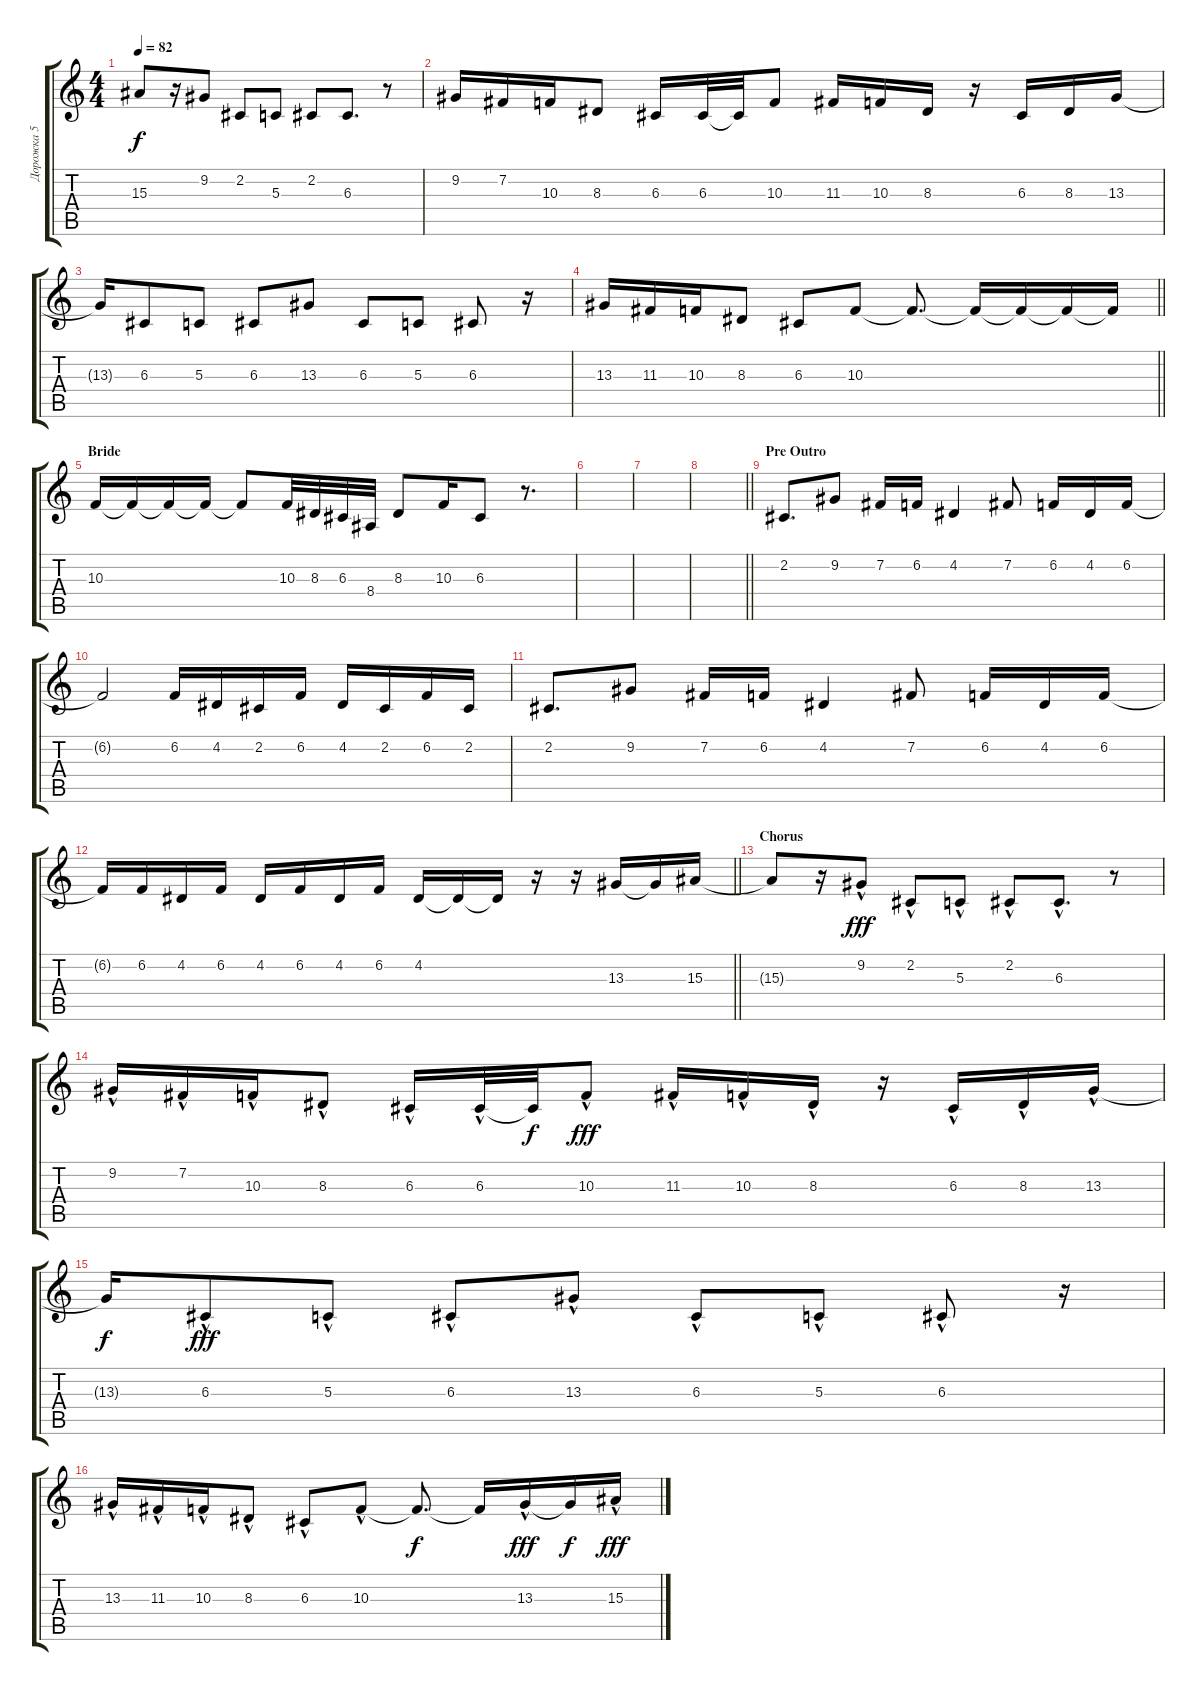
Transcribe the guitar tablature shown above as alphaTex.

\track ("Дорожка 5" "Дорожка 5") {instrument altosax}
\staff {score tabs}
\tuning (E4 B3 G3 D3 A2 E2) {hide}
\ts (4 4)
\tempo 82
\clef g2
\ks c
15.3{t}.8{dy f} r.16 9.2.8 2.2.8 5.3.8 2.2.8 6.3.8{d} r.8 |
9.2.16 7.2.16 10.3.16 8.3.8 6.3.16 6.3.32 6.3{t}.32 10.3.8 11.3.16 10.3.16 8.3.16 r.16 6.3.16 8.3.16 13.3.16 |
13.3{t}.16 6.3.8 5.3.8 6.3.8 13.3.8 6.3.8 5.3.8 6.3.8 r.16 |
\barLineRight lightlight
13.3.16 11.3.16 10.3.16 8.3.8 6.3.8 10.3.8 10.3{t}.8{d} 10.3{t}.16 10.3{t}.16 10.3{t}.16 10.3{t}.16 |
\section ("" "Bride")
10.3.16 10.3{t}.16 10.3{t}.16 10.3{t}.16 10.3{t}.8 10.3.32 8.3.32 6.3.32 8.4.32 8.3.8 10.3.16 6.3.8 r.8{d} |
|
|
\barLineRight lightlight
|
\section ("" "Pre Outro")
2.2.8{d} 9.2.8 7.2.16 6.2.16 4.2.4 7.2.8 6.2.16 4.2.16 6.2.16 |
6.2{t}.2 6.2.16 4.2.16 2.2.16 6.2.16 4.2.16 2.2.16 6.2.16 2.2.16 |
2.2.8{d} 9.2.8 7.2.16 6.2.16 4.2.4 7.2.8 6.2.16 4.2.16 6.2.16 |
\barLineRight lightlight
6.2{t}.16 6.2.16 4.2.16 6.2.16 4.2.16 6.2.16 4.2.16 6.2.16 4.2.16 4.2{t}.16 4.2{t}.16 r.16 r.16 13.3.16 13.3{t}.16 15.3.16 |
\section ("" "Chorus")
15.3{t}.8 r.16 9.2{hac}.8{dy fff} 2.2{hac}.8 5.3{hac}.8 2.2{hac}.8 6.3{hac}.8{d} r.8 |
9.2{hac}.16 7.2{hac}.16 10.3{hac}.16 8.3{hac}.8 6.3{hac}.16 6.3{hac}.32 6.3{t}.32{dy f} 10.3{hac}.8{dy fff} 11.3{hac}.16 10.3{hac}.16 8.3{hac}.16 r.16 6.3{hac}.16 8.3{hac}.16 13.3{hac}.16 |
13.3{t}.16{dy f} 6.3{hac}.8{dy fff} 5.3{hac}.8 6.3{hac}.8 13.3{hac}.8 6.3{hac}.8 5.3{hac}.8 6.3{hac}.8 r.16 |
13.3{hac}.16 11.3{hac}.16 10.3{hac}.16 8.3{hac}.8 6.3{hac}.8 10.3{hac}.8 10.3{t}.8{d dy f} 10.3{t}.16 13.3{hac}.16{dy fff} 13.3{t}.16{dy f} 15.3{hac}.16{dy fff}
